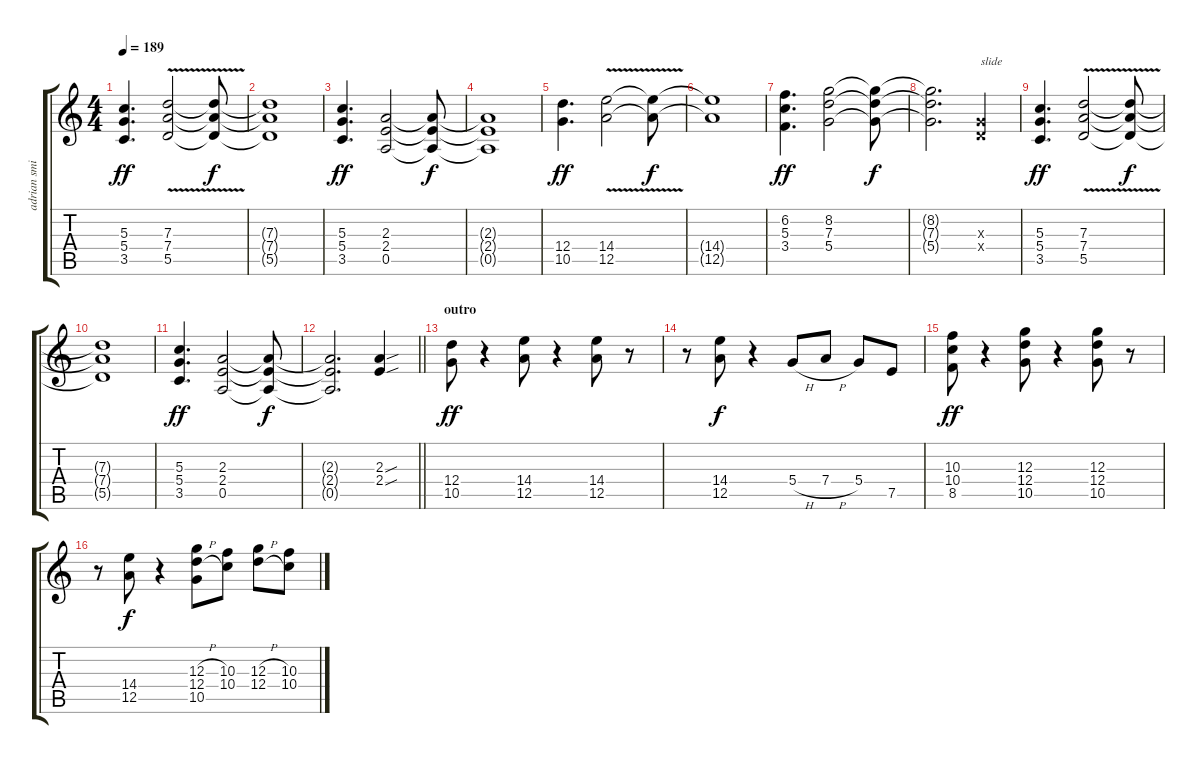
\track ("adrian smith" "adrian smi") {instrument distortionguitar}
\staff {score tabs}
\tuning (E4 B3 G3 D3 A2 E2) {hide}
\ts (4 4)
\tempo 189
\clef g2
\ks c
(5.3 5.4 3.5).4{d dy ff} (7.3 7.4 5.5{v}).2 (7.3{t} 7.4{t} 5.5{t}).8{dy f} |
(7.3{t} 7.4{t} 5.5{t}).1 |
(5.3 5.4 3.5).4{d dy ff} (2.3 2.4 0.5).2 (2.3{t} 2.4{t} 0.5{t}).8{dy f} |
(2.3{t} 2.4{t} 0.5{t}).1 |
(12.4 10.5).4{d dy ff} (14.4 12.5{v}).2 (14.4{t} 12.5{t}).8{dy f} |
(14.4{t} 12.5{t}).1 |
(6.2 5.3 3.4).4{d dy ff} (8.2 7.3 5.4).2 (8.2{t} 7.3{t} 5.4{t}).8{dy f} |
(8.2{t} 7.3{t} 5.4{t}).2{d} (0.3{x} 0.4{x}).4{txt "slide"} |
(5.3 5.4 3.5).4{d dy ff} (7.3 7.4 5.5{v}).2 (7.3{t} 7.4{t} 5.5{t}).8{dy f} |
(7.3{t} 7.4{t} 5.5{t}).1 |
(5.3 5.4 3.5).4{d dy ff} (2.3 2.4 0.5).2 (2.3{t} 2.4{t} 0.5{t}).8{dy f} |
\barLineRight lightlight
(2.3{t} 2.4{t} 0.5{t}).2{d} (2.3{sou} 2.4{sou}).4 |
\section ("" "outro")
(12.4 10.5).8{dy ff} r.4 (14.4 12.5).8 r.4 (14.4 12.5).8 r.8 |
r.8 (14.4 12.5).8{dy f} r.4 5.4{h}.8 7.4{h}.8 5.4.8 7.5.8 |
(10.3 10.4 8.5).8{dy ff} r.4 (12.3 12.4 10.5).8 r.4 (12.3 12.4 10.5).8 r.8 |
r.8 (14.4 12.5).8{dy f} r.4 (12.3{h} 12.4{h} 10.5).8 (10.3 10.4).8 (12.3{h} 12.4{h}).8 (10.3 10.4).8
